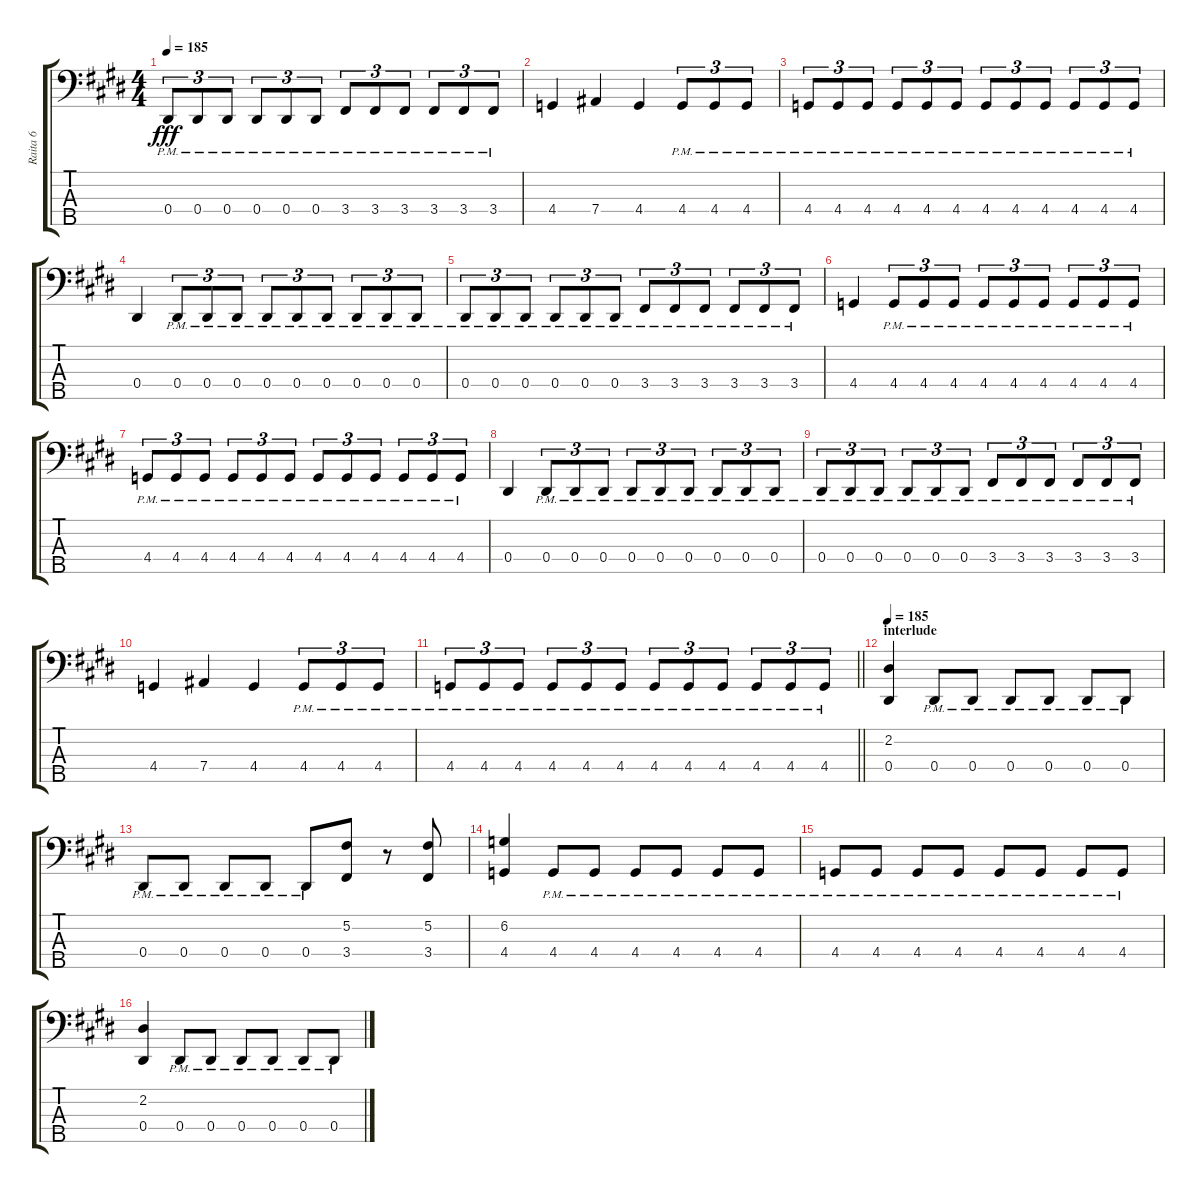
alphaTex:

\track ("Raita 6" "Raita 6") {instrument electricbassfinger}
\staff {score tabs}
\tuning (Gb2 Db2 Ab1 Eb1 Bb0) {hide}
\ts (4 4)
\tempo 185
\clef f4
\ks e
0.4{pm}.8{tu (3 2) dy fff} 0.4{pm}.8{tu (3 2)} 0.4{pm}.8{tu (3 2)} 0.4{pm}.8{tu (3 2)} 0.4{pm}.8{tu (3 2)} 0.4{pm}.8{tu (3 2)} 3.4{pm}.8{tu (3 2)} 3.4{pm}.8{tu (3 2)} 3.4{pm}.8{tu (3 2)} 3.4{pm}.8{tu (3 2)} 3.4{pm}.8{tu (3 2)} 3.4{pm}.8{tu (3 2)} |
4.4.4 7.4.4 4.4.4 4.4{pm}.8{tu (3 2)} 4.4{pm}.8{tu (3 2)} 4.4{pm}.8{tu (3 2)} |
4.4{pm}.8{tu (3 2)} 4.4{pm}.8{tu (3 2)} 4.4{pm}.8{tu (3 2)} 4.4{pm}.8{tu (3 2)} 4.4{pm}.8{tu (3 2)} 4.4{pm}.8{tu (3 2)} 4.4{pm}.8{tu (3 2)} 4.4{pm}.8{tu (3 2)} 4.4{pm}.8{tu (3 2)} 4.4{pm}.8{tu (3 2)} 4.4{pm}.8{tu (3 2)} 4.4{pm}.8{tu (3 2)} |
0.4.4 0.4{pm}.8{tu (3 2)} 0.4{pm}.8{tu (3 2)} 0.4{pm}.8{tu (3 2)} 0.4{pm}.8{tu (3 2)} 0.4{pm}.8{tu (3 2)} 0.4{pm}.8{tu (3 2)} 0.4{pm}.8{tu (3 2)} 0.4{pm}.8{tu (3 2)} 0.4{pm}.8{tu (3 2)} |
0.4{pm}.8{tu (3 2)} 0.4{pm}.8{tu (3 2)} 0.4{pm}.8{tu (3 2)} 0.4{pm}.8{tu (3 2)} 0.4{pm}.8{tu (3 2)} 0.4{pm}.8{tu (3 2)} 3.4{pm}.8{tu (3 2)} 3.4{pm}.8{tu (3 2)} 3.4{pm}.8{tu (3 2)} 3.4{pm}.8{tu (3 2)} 3.4{pm}.8{tu (3 2)} 3.4{pm}.8{tu (3 2)} |
4.4.4 4.4{pm}.8{tu (3 2)} 4.4{pm}.8{tu (3 2)} 4.4{pm}.8{tu (3 2)} 4.4{pm}.8{tu (3 2)} 4.4{pm}.8{tu (3 2)} 4.4{pm}.8{tu (3 2)} 4.4{pm}.8{tu (3 2)} 4.4{pm}.8{tu (3 2)} 4.4{pm}.8{tu (3 2)} |
4.4{pm}.8{tu (3 2)} 4.4{pm}.8{tu (3 2)} 4.4{pm}.8{tu (3 2)} 4.4{pm}.8{tu (3 2)} 4.4{pm}.8{tu (3 2)} 4.4{pm}.8{tu (3 2)} 4.4{pm}.8{tu (3 2)} 4.4{pm}.8{tu (3 2)} 4.4{pm}.8{tu (3 2)} 4.4{pm}.8{tu (3 2)} 4.4{pm}.8{tu (3 2)} 4.4{pm}.8{tu (3 2)} |
0.4.4 0.4{pm}.8{tu (3 2)} 0.4{pm}.8{tu (3 2)} 0.4{pm}.8{tu (3 2)} 0.4{pm}.8{tu (3 2)} 0.4{pm}.8{tu (3 2)} 0.4{pm}.8{tu (3 2)} 0.4{pm}.8{tu (3 2)} 0.4{pm}.8{tu (3 2)} 0.4{pm}.8{tu (3 2)} |
0.4{pm}.8{tu (3 2)} 0.4{pm}.8{tu (3 2)} 0.4{pm}.8{tu (3 2)} 0.4{pm}.8{tu (3 2)} 0.4{pm}.8{tu (3 2)} 0.4{pm}.8{tu (3 2)} 3.4{pm}.8{tu (3 2)} 3.4{pm}.8{tu (3 2)} 3.4{pm}.8{tu (3 2)} 3.4{pm}.8{tu (3 2)} 3.4{pm}.8{tu (3 2)} 3.4{pm}.8{tu (3 2)} |
4.4.4 7.4.4 4.4.4 4.4{pm}.8{tu (3 2)} 4.4{pm}.8{tu (3 2)} 4.4{pm}.8{tu (3 2)} |
\barLineRight lightlight
4.4{pm}.8{tu (3 2)} 4.4{pm}.8{tu (3 2)} 4.4{pm}.8{tu (3 2)} 4.4{pm}.8{tu (3 2)} 4.4{pm}.8{tu (3 2)} 4.4{pm}.8{tu (3 2)} 4.4{pm}.8{tu (3 2)} 4.4{pm}.8{tu (3 2)} 4.4{pm}.8{tu (3 2)} 4.4{pm}.8{tu (3 2)} 4.4{pm}.8{tu (3 2)} 4.4{pm}.8{tu (3 2)} |
\section ("" "interlude")
\tempo 185
(2.2 0.4).4 0.4{pm}.8 0.4{pm}.8 0.4{pm}.8 0.4{pm}.8 0.4{pm}.8 0.4{pm}.8 |
0.4{pm}.8 0.4{pm}.8 0.4{pm}.8 0.4{pm}.8 0.4{pm}.8 (5.2 3.4).8 r.8 (5.2 3.4).8 |
(6.2 4.4).4 4.4{pm}.8 4.4{pm}.8 4.4{pm}.8 4.4{pm}.8 4.4{pm}.8 4.4{pm}.8 |
4.4{pm}.8 4.4{pm}.8 4.4{pm}.8 4.4{pm}.8 4.4{pm}.8 4.4{pm}.8 4.4{pm}.8 4.4{pm}.8 |
(2.2 0.4).4 0.4{pm}.8 0.4{pm}.8 0.4{pm}.8 0.4{pm}.8 0.4{pm}.8 0.4{pm}.8
